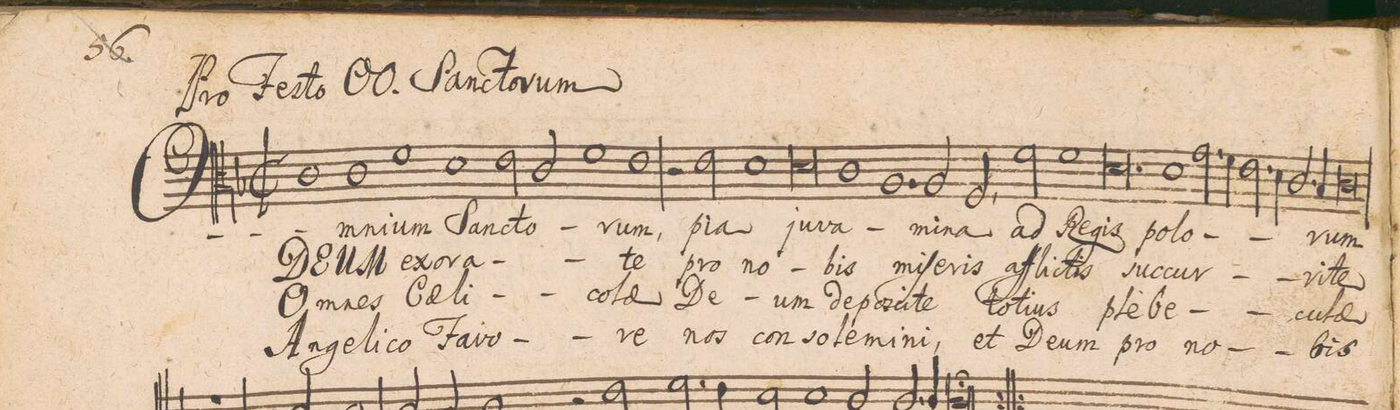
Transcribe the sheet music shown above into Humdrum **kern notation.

**kern	**text	**text	**text	**text
*I"ALTVS.	*	*	*	*
*clefC3	*	*	*	*
*k[b-]	*	*	*	*
*met(C|)	*	*	*	*
*M2/1	*	*	*	*
1c	Om-	DE-	Om-	An-
1c	-ni-	-UM	-nes	-ge-
=2-	=2-	=2-	=2-	=2-
1f	-um	ex-	Cae-	-li-
1d	San-	-o-	-li-	-co
=3-	=3-	=3-	=3-	=3-
*2\right	*	*	*	*
2e\	-cto-	-ra-	.	Fa-
2c/	.	.	.	-vo-
1f	.	.	-co-	.
=4-	=4-	=4-	=4-	=4-
1e	-rum,	-te	-la	-re
2r	.	.	.	.
2e\	pi-	pro	De-	nos
=5-	=5-	=5-	=5-	=5-
1d	-a	no-	.	con-
0d	ju-	.	-um	-so-
=6-	=6-	=6-	=6-	=6-
1c	-va-	-bis	de-	-le-
=7-	=7-	=7-	=7-	=7-
1.A	.	mi-	-po-	.
2A/	-mi-	-ſe-	-sci-	-mi-
=8-	=8-	=8-	=8-	=8-
2F,</	-na	-ris	-te	-ni,
2f\	ad	af-	to-	et
1f	Re-	-fli-	-ti-	De-
=9-	=9-	=9-	=9-	=9-
0.d	-gis	-ctis	-us	-um
=10-	=10-	=10-	=10-	=10-
1d	po-	suc-	ple-	pro
=11-	=11-	=11-	=11-	=11-
2.g\	-lo-	-cur-	-be-	no-
4f\	.	.	.	.
2.e\	.	.	.	.
4d\	.	.	.	.
=12-	=12-	=12-	=12-	=12-
2.c/	.	.	.	.
4B-/	.	-ri-	-cu-	.
0c	-rum	-te	-lae	-bis
=13-	=13-	=13-	=13-	=13-
*-	*-	*-	*-	*-
